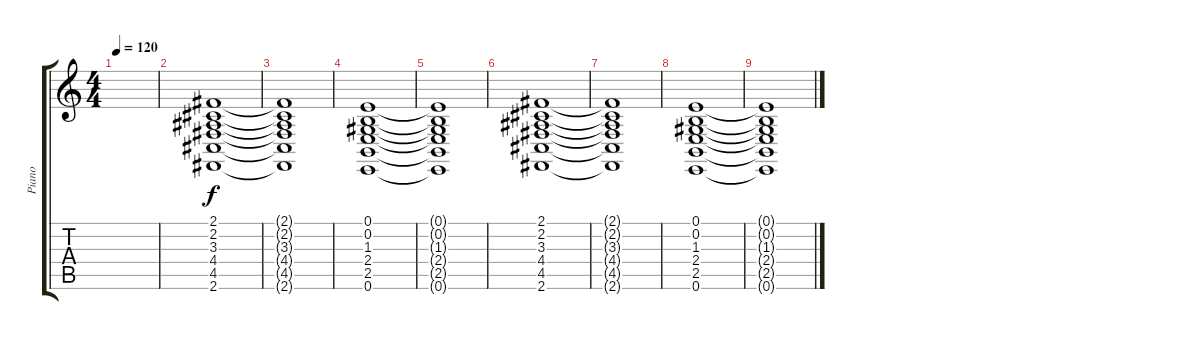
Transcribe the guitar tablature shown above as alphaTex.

\track ("Piano" "Piano") {instrument honkytonkpiano}
\staff {score tabs}
\tuning (E4 B3 G3 D3 A2 E2) {hide}
\ts (4 4)
\tempo 120
\clef g2
\ks c
|
(2.1 2.2 3.3 4.4 4.5 2.6).1 |
(2.1{t} 2.2{t} 3.3{t} 4.4{t} 4.5{t} 2.6{t}).1 |
(0.1 0.2 1.3 2.4 2.5 0.6).1 |
(0.1{t} 0.2{t} 1.3{t} 2.4{t} 2.5{t} 0.6{t}).1 |
(2.1 2.2 3.3 4.4 4.5 2.6).1 |
(2.1{t} 2.2{t} 3.3{t} 4.4{t} 4.5{t} 2.6{t}).1 |
(0.1 0.2 1.3 2.4 2.5 0.6).1 |
(0.1{t} 0.2{t} 1.3{t} 2.4{t} 2.5{t} 0.6{t}).1
